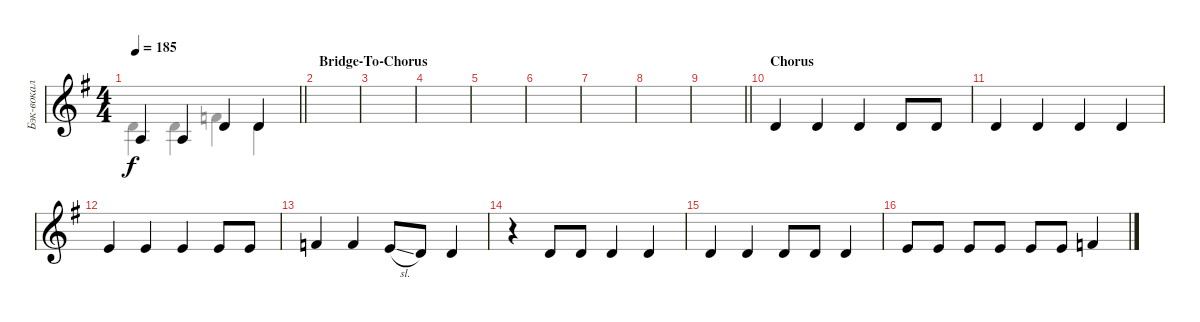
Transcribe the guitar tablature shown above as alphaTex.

\track ("Бэк-вокал" "Бэк-вокал") {instrument brasssection}
\staff {score}
\tuning (E4 B3 G3 D3 A2 E2) {hide}
\voice
\ts (4 4)
\tempo 185
\clef g2
\barLineRight lightlight
\ks eminor
2.3.4{dy f} 2.3.4 3.2.4 3.2.4 |
\section ("" "Bridge-To-Chorus")
|
|
|
|
|
|
|
\barLineRight lightlight
|
\section ("" "Chorus")
3.2.4 3.2.4 3.2.4 3.2.8 3.2.8 |
3.2.4 3.2.4 3.2.4 3.2.4 |
5.2.4 5.2.4 5.2.4 5.2.8 5.2.8 |
6.2.4 6.2.4 5.2{sl}.8 3.2.8 3.2.4 |
r.4 3.2.8 3.2.8 3.2.4 3.2.4 |
3.2.4 3.2.4 3.2.8 3.2.8 3.2.4 |
5.2.8 5.2.8 5.2.8 5.2.8 5.2.8 5.2.8 6.2.4
\voice
\clef g2
\ottava regular
\simile none
\barLineRight lightlight
\ks eminor
3.2.4{dy f} 3.2.4 1.1.4 3.2.4 |
|
|
|
|
|
|
|
\barLineRight lightlight
|
|
|
|
|
|
|
